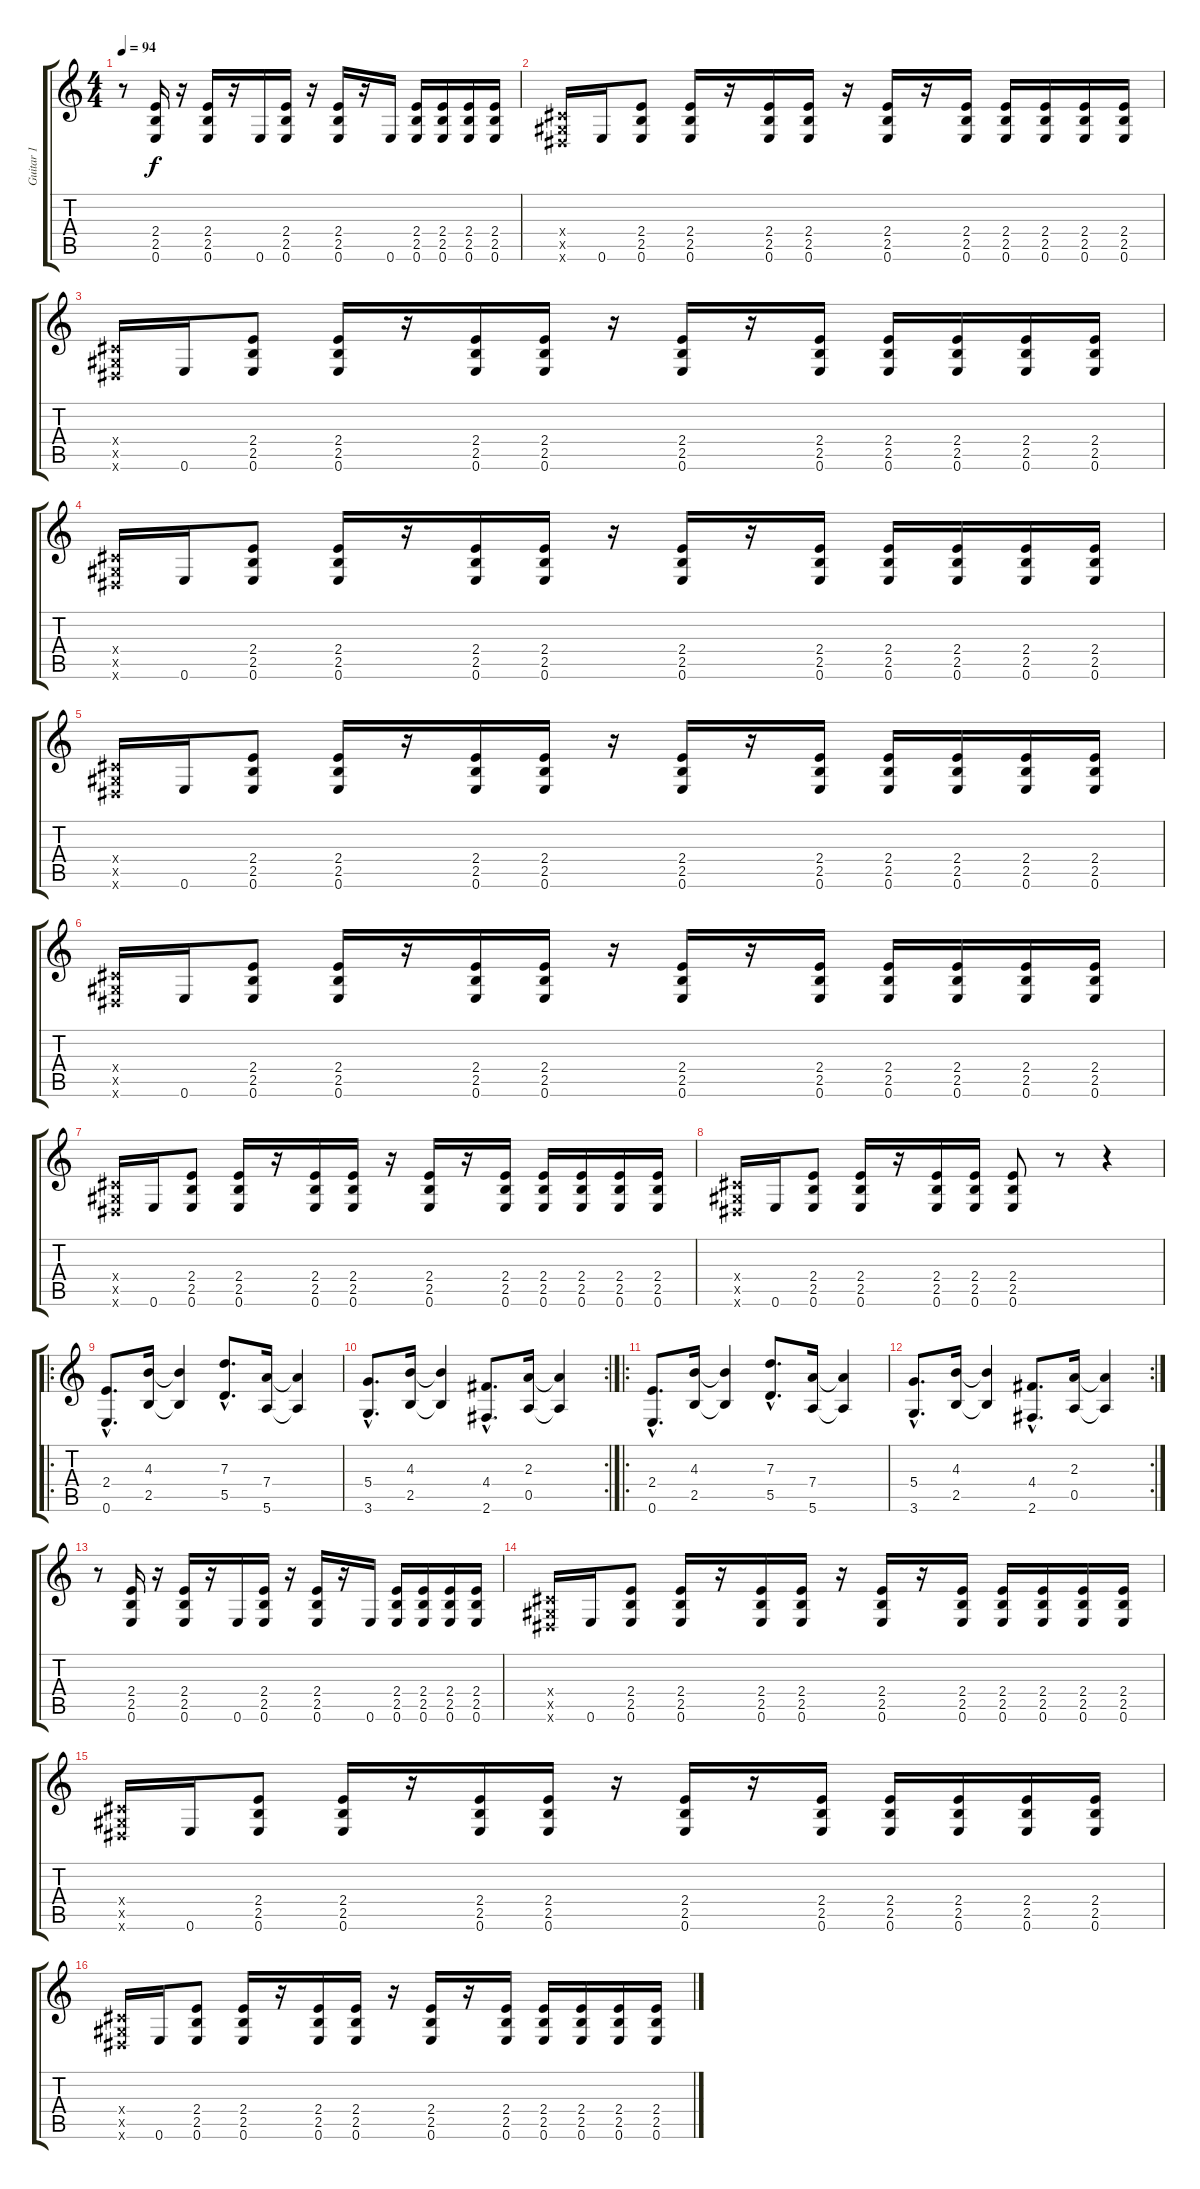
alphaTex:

\track ("Guitar 1" "Guitar 1") {instrument distortionguitar}
\staff {score tabs}
\tuning (E4 B3 G3 D3 A2 E2) {hide}
\ts (4 4)
\tempo 94
\clef g2
\ks c
r.8{dy f} (2.4 2.5 0.6).16 r.16 (2.4 2.5 0.6).16 r.16 0.6.16 (2.4 2.5 0.6).16 r.16 (2.4 2.5 0.6).16 r.16 0.6.16 (2.4 2.5 0.6).16 (2.4 2.5 0.6).16 (2.4 2.5 0.6).16 (2.4 2.5 0.6).16 |
(-1.4{x} -1.5{x} -1.6{x}).16 0.6.16 (2.4 2.5 0.6).8 (2.4 2.5 0.6).16 r.16 (2.4 2.5 0.6).16 (2.4 2.5 0.6).16 r.16 (2.4 2.5 0.6).16 r.16 (2.4 2.5 0.6).16 (2.4 2.5 0.6).16 (2.4 2.5 0.6).16 (2.4 2.5 0.6).16 (2.4 2.5 0.6).16 |
(-1.4{x} -1.5{x} -1.6{x}).16 0.6.16 (2.4 2.5 0.6).8 (2.4 2.5 0.6).16 r.16 (2.4 2.5 0.6).16 (2.4 2.5 0.6).16 r.16 (2.4 2.5 0.6).16 r.16 (2.4 2.5 0.6).16 (2.4 2.5 0.6).16 (2.4 2.5 0.6).16 (2.4 2.5 0.6).16 (2.4 2.5 0.6).16 |
(-1.4{x} -1.5{x} -1.6{x}).16 0.6.16 (2.4 2.5 0.6).8 (2.4 2.5 0.6).16 r.16 (2.4 2.5 0.6).16 (2.4 2.5 0.6).16 r.16 (2.4 2.5 0.6).16 r.16 (2.4 2.5 0.6).16 (2.4 2.5 0.6).16 (2.4 2.5 0.6).16 (2.4 2.5 0.6).16 (2.4 2.5 0.6).16 |
(-1.4{x} -1.5{x} -1.6{x}).16 0.6.16 (2.4 2.5 0.6).8 (2.4 2.5 0.6).16 r.16 (2.4 2.5 0.6).16 (2.4 2.5 0.6).16 r.16 (2.4 2.5 0.6).16 r.16 (2.4 2.5 0.6).16 (2.4 2.5 0.6).16 (2.4 2.5 0.6).16 (2.4 2.5 0.6).16 (2.4 2.5 0.6).16 |
(-1.4{x} -1.5{x} -1.6{x}).16 0.6.16 (2.4 2.5 0.6).8 (2.4 2.5 0.6).16 r.16 (2.4 2.5 0.6).16 (2.4 2.5 0.6).16 r.16 (2.4 2.5 0.6).16 r.16 (2.4 2.5 0.6).16 (2.4 2.5 0.6).16 (2.4 2.5 0.6).16 (2.4 2.5 0.6).16 (2.4 2.5 0.6).16 |
(-1.4{x} -1.5{x} -1.6{x}).16 0.6.16 (2.4 2.5 0.6).8 (2.4 2.5 0.6).16 r.16 (2.4 2.5 0.6).16 (2.4 2.5 0.6).16 r.16 (2.4 2.5 0.6).16 r.16 (2.4 2.5 0.6).16 (2.4 2.5 0.6).16 (2.4 2.5 0.6).16 (2.4 2.5 0.6).16 (2.4 2.5 0.6).16 |
(-1.4{x} -1.5{x} -1.6{x}).16 0.6.16 (2.4 2.5 0.6).8 (2.4 2.5 0.6).16 r.16 (2.4 2.5 0.6).16 (2.4 2.5 0.6).16 (2.4 2.5 0.6).8 r.8 r.4 |
\ro
(2.4{hac} 0.6{hac}).8{d} (4.3 2.5).16 (4.3{t} 2.5{t}).4 (7.3{hac} 5.5{hac}).8{d} (7.4 5.6).16 (7.4{t} 5.6{t}).4 |
\rc 2
(5.4{hac} 3.6{hac}).8{d} (4.3 2.5).16 (4.3{t} 2.5{t}).4 (4.4{hac} 2.6{hac}).8{d} (2.3 0.5).16 (2.3{t} 0.5{t}).4 |
\ro
(2.4{hac} 0.6{hac}).8{d} (4.3 2.5).16 (4.3{t} 2.5{t}).4 (7.3{hac} 5.5{hac}).8{d} (7.4 5.6).16 (7.4{t} 5.6{t}).4 |
\rc 2
(5.4{hac} 3.6{hac}).8{d} (4.3 2.5).16 (4.3{t} 2.5{t}).4 (4.4{hac} 2.6{hac}).8{d} (2.3 0.5).16 (2.3{t} 0.5{t}).4 |
r.8 (2.4 2.5 0.6).16 r.16 (2.4 2.5 0.6).16 r.16 0.6.16 (2.4 2.5 0.6).16 r.16 (2.4 2.5 0.6).16 r.16 0.6.16 (2.4 2.5 0.6).16 (2.4 2.5 0.6).16 (2.4 2.5 0.6).16 (2.4 2.5 0.6).16 |
(-1.4{x} -1.5{x} -1.6{x}).16 0.6.16 (2.4 2.5 0.6).8 (2.4 2.5 0.6).16 r.16 (2.4 2.5 0.6).16 (2.4 2.5 0.6).16 r.16 (2.4 2.5 0.6).16 r.16 (2.4 2.5 0.6).16 (2.4 2.5 0.6).16 (2.4 2.5 0.6).16 (2.4 2.5 0.6).16 (2.4 2.5 0.6).16 |
(-1.4{x} -1.5{x} -1.6{x}).16 0.6.16 (2.4 2.5 0.6).8 (2.4 2.5 0.6).16 r.16 (2.4 2.5 0.6).16 (2.4 2.5 0.6).16 r.16 (2.4 2.5 0.6).16 r.16 (2.4 2.5 0.6).16 (2.4 2.5 0.6).16 (2.4 2.5 0.6).16 (2.4 2.5 0.6).16 (2.4 2.5 0.6).16 |
(-1.4{x} -1.5{x} -1.6{x}).16 0.6.16 (2.4 2.5 0.6).8 (2.4 2.5 0.6).16 r.16 (2.4 2.5 0.6).16 (2.4 2.5 0.6).16 r.16 (2.4 2.5 0.6).16 r.16 (2.4 2.5 0.6).16 (2.4 2.5 0.6).16 (2.4 2.5 0.6).16 (2.4 2.5 0.6).16 (2.4 2.5 0.6).16
